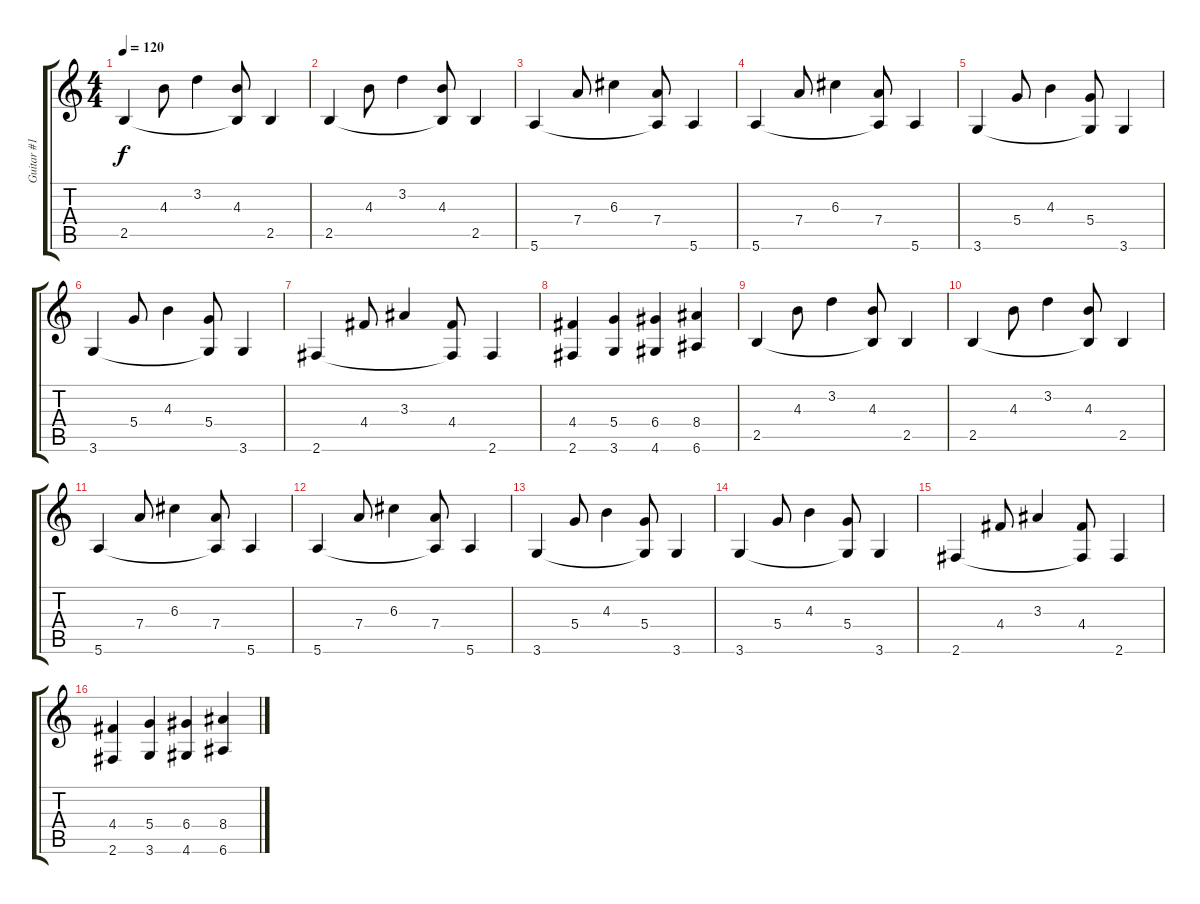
\track ("Guitar #1" "Guitar #1") {instrument acousticguitarnylon}
\staff {score tabs}
\tuning (E4 B3 G3 D3 A2 E2) {hide}
\ts (4 4)
\tempo 120
\clef g2
\ks c
2.5.4{dy f} 4.3.8 3.2.4 (4.3 2.5{t}).8 2.5.4 |
2.5.4 4.3.8 3.2.4 (4.3 2.5{t}).8 2.5.4 |
5.6.4 7.4.8 6.3.4 (7.4 5.6{t}).8 5.6.4 |
5.6.4 7.4.8 6.3.4 (7.4 5.6{t}).8 5.6.4 |
3.6.4 5.4.8 4.3.4 (5.4 3.6{t}).8 3.6.4 |
3.6.4 5.4.8 4.3.4 (5.4 3.6{t}).8 3.6.4 |
2.6.4 4.4.8 3.3.4 (4.4 2.6{t}).8 2.6.4 |
(4.4 2.6).4 (5.4 3.6).4 (6.4 4.6).4 (8.4 6.6).4 |
2.5.4 4.3.8 3.2.4 (4.3 2.5{t}).8 2.5.4 |
2.5.4 4.3.8 3.2.4 (4.3 2.5{t}).8 2.5.4 |
5.6.4 7.4.8 6.3.4 (7.4 5.6{t}).8 5.6.4 |
5.6.4 7.4.8 6.3.4 (7.4 5.6{t}).8 5.6.4 |
3.6.4 5.4.8 4.3.4 (5.4 3.6{t}).8 3.6.4 |
3.6.4 5.4.8 4.3.4 (5.4 3.6{t}).8 3.6.4 |
2.6.4 4.4.8 3.3.4 (4.4 2.6{t}).8 2.6.4 |
(4.4 2.6).4 (5.4 3.6).4 (6.4 4.6).4 (8.4 6.6).4
